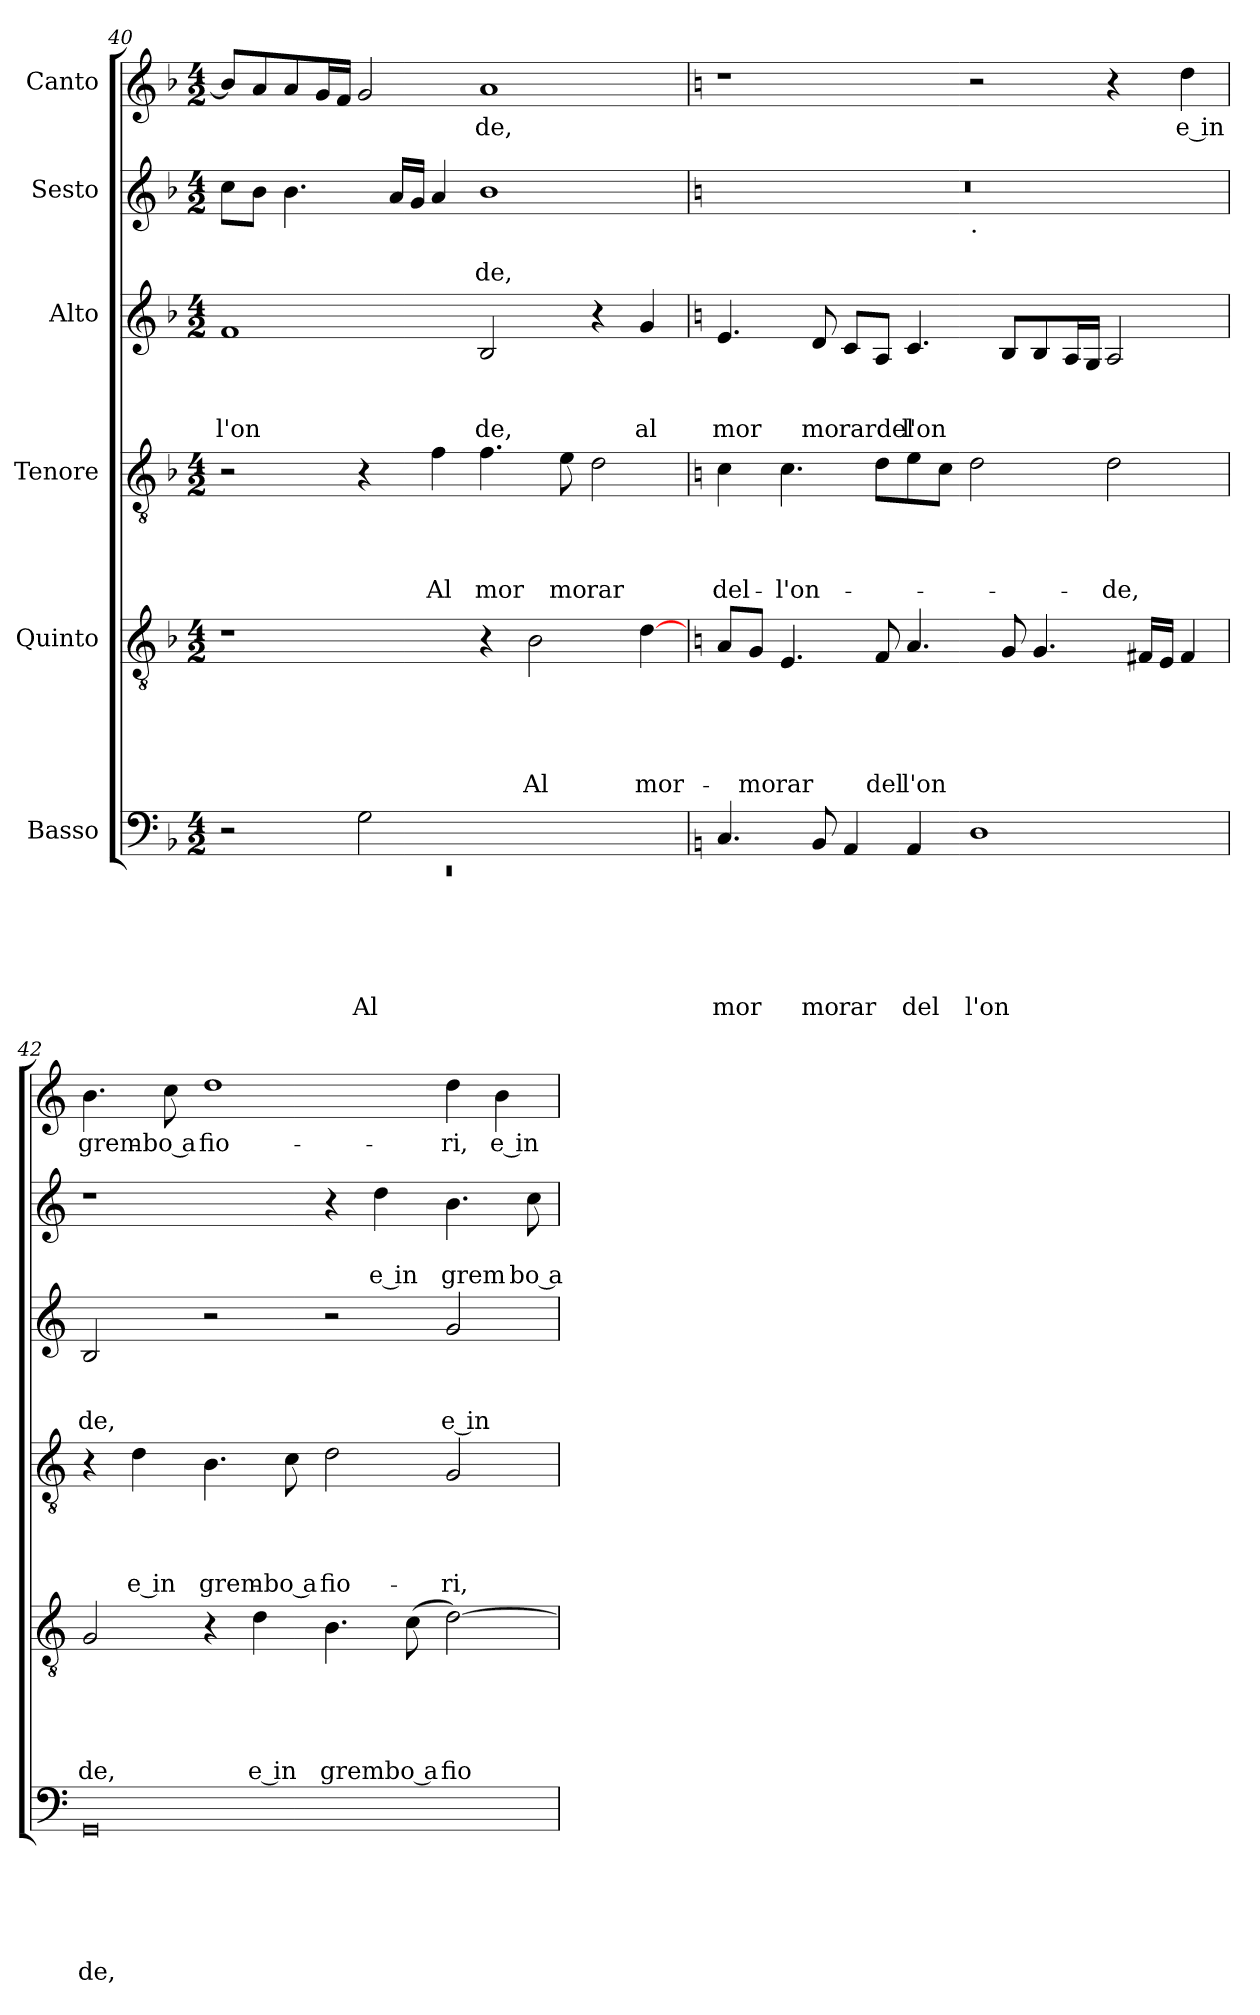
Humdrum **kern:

**kern	**text	**text	**text	**text	**text	**text	**kern	**text	**text	**text	**text	**text	**kern	**text	**text	**text	**text	**kern	**text	**text	**text	**kern	**text	**text	**kern	**text
*part6	*part6	*part6	*part6	*part6	*part6	*part6	*part5	*part5	*part5	*part5	*part5	*part5	*part4	*part4	*part4	*part4	*part4	*part3	*part3	*part3	*part3	*part2	*part2	*part2	*part1	*part1
*staff6	*staff6	*staff6	*staff6	*staff6	*staff6	*staff6	*staff5	*staff5	*staff5	*staff5	*staff5	*staff5	*staff4	*staff4	*staff4	*staff4	*staff4	*staff3	*staff3	*staff3	*staff3	*staff2	*staff2	*staff2	*staff1	*staff1
*I"Basso	*	*	*	*	*	*	*I"Quinto	*	*	*	*	*	*I"Tenore	*	*	*	*	*I"Alto	*	*	*	*I"Sesto	*	*	*I"Canto	*
*clefF4	*	*	*	*	*	*	*clefGv2	*	*	*	*	*	*clefGv2	*	*	*	*	*clefG2	*	*	*	*clefG2	*	*	*clefG2	*
*k[b-]	*	*	*	*	*	*	*k[b-]	*	*	*	*	*	*k[b-]	*	*	*	*	*k[b-]	*	*	*	*k[b-]	*	*	*k[b-]	*
*F:	*	*	*	*	*	*	*F:	*	*	*	*	*	*F:	*	*	*	*	*F:	*	*	*	*F:	*	*	*F:	*
*M4/2	*	*	*	*	*	*	*M4/2	*	*	*	*	*	*M4/2	*	*	*	*	*M4/2	*	*	*	*M4/2	*	*	*M4/2	*
=40	=40	=40	=40	=40	=40	=40	=40	=40	=40	=40	=40	=40	=40	=40	=40	=40	=40	=40	=40	=40	=40	=40	=40	=40	=40	=40
*^	*	*	*	*	*	*	*	*	*	*	*	*	*	*	*	*	*	*	*	*	*	*	*	*	*	*
!	!LO:N:vis=1	!	!	!	!	!	!	!	!	!	!	!	!	!	!	!	!	!	!	!	!	!LO:LY:b	!	!	!	!	!
*	*^	*	*	*	*	*	*	*	*	*	*	*	*	*	*	*	*	*	*	*	*	*	*	*	*	*	*
0ryy	0rEE	2r	.	.	.	.	.	.	1r	.	.	.	.	.	2r	.	.	.	.	1f	.	.	l'on	8cc\L	.	.	8bn/L]	.
.	.	.	.	.	.	.	.	.	.	.	.	.	.	.	.	.	.	.	.	.	.	.	.	8b-\J	.	.	8a/	.
.	.	.	.	.	.	.	.	.	.	.	.	.	.	.	.	.	.	.	.	.	.	.	.	4.b-\	.	.	8a/	.
.	.	.	.	.	.	.	.	.	.	.	.	.	.	.	.	.	.	.	.	.	.	.	.	.	.	.	16g/L	.
.	.	.	.	.	.	.	.	.	.	.	.	.	.	.	.	.	.	.	.	.	.	.	.	.	.	.	16f/JJ	.
!	!	!	!	!	!	!	!	!LO:LY:b	!	!	!	!	!	!	!	!	!	!	!	!	!	!	!	!	!	!	!	!
.	.	2G\	.	.	.	.	.	Al	.	.	.	.	.	.	4r	.	.	.	.	.	.	.	.	.	.	.	2g/	.
.	.	.	.	.	.	.	.	.	.	.	.	.	.	.	.	.	.	.	.	.	.	.	.	16a/LL	.	.	.	.
.	.	.	.	.	.	.	.	.	.	.	.	.	.	.	.	.	.	.	.	.	.	.	.	16g/JJ	.	.	.	.
!	!	!	!	!	!	!	!	!	!	!	!	!	!	!	!	!	!	!	!LO:LY:b	!	!	!	!	!	!	!	!	!
.	.	.	.	.	.	.	.	.	.	.	.	.	.	.	4f\	.	.	.	Al	.	.	.	.	4a/	.	.	.	.
!	!	!	!	!	!	!	!	!	!	!	!	!	!	!	!	!	!	!	!LO:LY:b	!	!	!	!LO:LY:b	!	!	!LO:LY:b	!	!LO:LY:b
.	.	1ryy	.	.	.	.	.	.	4r	.	.	.	.	.	4.f\	.	.	.	mor	2B-/	.	.	de,	1b-	.	de,	1a	de,
!	!	!	!	!	!	!	!	!	!	!	!	!	!	!LO:LY:b	!	!	!	!	!	!	!	!	!	!	!	!	!	!
.	.	.	.	.	.	.	.	.	2B-\	.	.	.	.	Al	.	.	.	.	.	.	.	.	.	.	.	.	.	.
!	!	!	!	!	!	!	!	!	!	!	!	!	!	!	!	!	!	!	!LO:LY:b	!	!	!	!	!	!	!	!	!
.	.	.	.	.	.	.	.	.	.	.	.	.	.	.	8e\	.	.	.	mo	.	.	.	.	.	.	.	.	.
!	!	!	!	!	!	!	!	!	!	!	!	!	!	!	!	!	!	!	!LO:LY:b	!	!	!	!	!	!	!	!	!
.	.	.	.	.	.	.	.	.	.	.	.	.	.	.	2d\	.	.	.	rar	4r	.	.	.	.	.	.	.	.
!	!	!	!	!	!	!	!	!	!	!	!	!	!	!LO:LY:b	!	!	!	!	!	!	!	!	!LO:LY:b	!	!	!	!	!
.	.	.	.	.	.	.	.	.	[>4d\	.	.	.	.	mor-	.	.	.	.	.	4g/	.	.	al	.	.	.	.	.
*v	*v	*v	*	*	*	*	*	*	*	*	*	*	*	*	*	*	*	*	*	*	*	*	*	*	*	*	*	*
!!LO:PB:g=z
=41	=41	=41	=41	=41	=41	=41	=41	=41	=41	=41	=41	=41	=41	=41	=41	=41	=41	=41	=41	=41	=41	=41	=41	=41	=41	=41
*k[]	*	*	*	*	*	*	*k[]	*	*	*	*	*	*k[]	*	*	*	*	*k[]	*	*	*	*k[]	*	*	*k[]	*
*C:	*	*	*	*	*	*	*C:	*	*	*	*	*	*C:	*	*	*	*	*C:	*	*	*	*C:	*	*	*C:	*
!	!	!	!	!	!	!LO:LY:b	!	!	!	!	!	!	!	!	!	!	!LO:LY:b	!	!	!	!LO:LY:b	!	!	!	!	!
*	*	*	*	*	*	*	*	*	*	*	*	*	*	*	*	*	*	*	*	*	*	*^	*	*	*	*
4.C/	.	.	.	.	.	mor	8A/L	.	.	.	.	.	4c\	.	.	.	del-	4.e/	.	.	mor	0r	1ryy	.	.	1r	.
!	!	!	!	!	!	!	!	!	!	!	!	!LO:LY:b	!	!	!	!	!	!	!	!	!	!	!	!	!	!	!
.	.	.	.	.	.	.	8G/J	.	.	.	.	-mo	.	.	.	.	.	.	.	.	.	.	.	.	.	.	.
!	!	!	!	!	!	!	!	!	!	!	!	!LO:LY:b	!	!	!	!	!LO:LY:b	!	!	!	!	!	!	!	!	!	!
.	.	.	.	.	.	.	4.E/	.	.	.	.	rar	4.c\	.	.	.	-l'on-	.	.	.	.	.	.	.	.	.	.
!	!	!	!	!	!	!LO:LY:b	!	!	!	!	!	!	!	!	!	!	!	!	!	!	!LO:LY:b	!	!	!	!	!	!
8BB/	.	.	.	.	.	mo	.	.	.	.	.	.	.	.	.	.	.	8d/	.	.	mo	.	.	.	.	.	.
!	!	!	!	!	!	!LO:LY:b	!	!	!	!	!	!	!	!	!	!	!	!	!	!	!LO:LY:b	!	!	!	!	!	!
4AA/	.	.	.	.	.	rar	.	.	.	.	.	.	.	.	.	.	.	8c/L	.	.	rardel	.	.	.	.	.	.
!	!	!	!	!	!	!	!	!	!	!	!	!LO:LY:b	!	!	!	!	!	!	!	!	!	!	!	!	!	!	!
.	.	.	.	.	.	.	8F/	.	.	.	.	del	8d\L	.	.	.	.	8A/J	.	.	.	.	.	.	.	.	.
!	!	!	!	!	!	!LO:LY:b	!	!	!	!	!	!LO:LY:b	!	!	!	!	!	!	!	!	!LO:LY:b	!	!	!	!	!	!
4AA/	.	.	.	.	.	del	4.A/	.	.	.	.	l'on	8e\	.	.	.	.	4.c/	.	.	l'on	.	.	.	.	.	.
.	.	.	.	.	.	.	.	.	.	.	.	.	8c\J	.	.	.	.	.	.	.	.	.	.	.	.	.	.
!	!	!	!	!	!	!	!	!	!	!	!	!	!	!	!	!	!	!	!	!	!	!	!LO:TX:b:t=.	!	!	!	!
!	!	!	!	!	!	!LO:LY:b	!	!	!	!	!	!	!	!	!	!	!	!	!	!	!	!	!	!	!	!	!
1D	.	.	.	.	.	l'on	.	.	.	.	.	.	2d\	.	.	.	.	.	.	.	.	.	1ryy	.	.	2r	.
.	.	.	.	.	.	.	8G/	.	.	.	.	.	.	.	.	.	.	8B/L	.	.	.	.	.	.	.	.	.
.	.	.	.	.	.	.	4.G/	.	.	.	.	.	.	.	.	.	.	8B/	.	.	.	.	.	.	.	.	.
.	.	.	.	.	.	.	.	.	.	.	.	.	.	.	.	.	.	16A/L	.	.	.	.	.	.	.	.	.
.	.	.	.	.	.	.	.	.	.	.	.	.	.	.	.	.	.	16G/JJ	.	.	.	.	.	.	.	.	.
!	!	!	!	!	!	!	!	!	!	!	!	!	!	!	!	!	!LO:LY:b	!	!	!	!	!	!	!	!	!	!
.	.	.	.	.	.	.	.	.	.	.	.	.	2d\	.	.	.	-de,	2A/	.	.	.	.	.	.	.	4r	.
.	.	.	.	.	.	.	16F#X/LL	.	.	.	.	.	.	.	.	.	.	.	.	.	.	.	.	.	.	.	.
.	.	.	.	.	.	.	16E/JJ	.	.	.	.	.	.	.	.	.	.	.	.	.	.	.	.	.	.	.	.
!	!	!	!	!	!	!	!	!	!	!	!	!	!	!	!	!	!	!	!	!	!	!	!	!	!	!	!LO:LY:b:rj
.	.	.	.	.	.	.	4F#/	.	.	.	.	.	.	.	.	.	.	.	.	.	.	.	.	.	.	4dd\	e in
=42	=42	=42	=42	=42	=42	=42	=42	=42	=42	=42	=42	=42	=42	=42	=42	=42	=42	=42	=42	=42	=42	=42	=42	=42	=42	=42	=42
!	!	!	!	!	!	!LO:LY:b	!	!	!	!	!	!LO:LY:b	!	!	!	!	!	!	!	!	!LO:LY:b	!	!	!	!	!	!LO:LY:b
*	*	*	*	*	*	*	*	*	*	*	*	*	*	*	*	*	*	*	*	*	*	*v	*v	*	*	*	*
0GG	.	.	.	.	.	de,	2G/	.	.	.	.	de,	4r	.	.	.	.	2B/	.	.	de,	1r	.	.	4.b\	grem-
!	!	!	!	!	!	!	!	!	!	!	!	!	!	!	!	!	!LO:LY:b:rj	!	!	!	!	!	!	!	!	!
.	.	.	.	.	.	.	.	.	.	.	.	.	4d\	.	.	.	e in	.	.	.	.	.	.	.	.	.
!	!	!	!	!	!	!	!	!	!	!	!	!	!	!	!	!	!	!	!	!	!	!	!	!	!	!LO:LY:b:rj
.	.	.	.	.	.	.	.	.	.	.	.	.	.	.	.	.	.	.	.	.	.	.	.	.	8cc\	-bo a
!	!	!	!	!	!	!	!	!	!	!	!	!	!	!	!	!	!LO:LY:b	!	!	!	!	!	!	!	!	!LO:LY:b
.	.	.	.	.	.	.	4r	.	.	.	.	.	4.B\	.	.	.	grem-	2r	.	.	.	.	.	.	1dd	fio-
!	!	!	!	!	!	!	!	!	!	!	!	!LO:LY:b:rj	!	!	!	!	!	!	!	!	!	!	!	!	!	!
.	.	.	.	.	.	.	4d\	.	.	.	.	e in	.	.	.	.	.	.	.	.	.	.	.	.	.	.
!	!	!	!	!	!	!	!	!	!	!	!	!	!	!	!	!	!LO:LY:b:rj	!	!	!	!	!	!	!	!	!
.	.	.	.	.	.	.	.	.	.	.	.	.	8c\	.	.	.	-bo a	.	.	.	.	.	.	.	.	.
!	!	!	!	!	!	!	!	!	!	!	!	!LO:LY:b	!	!	!	!	!LO:LY:b	!	!	!	!	!	!	!	!	!
.	.	.	.	.	.	.	4.B\	.	.	.	.	grem	2d\	.	.	.	fio-	2r	.	.	.	4r	.	.	.	.
!	!	!	!	!	!	!	!	!	!	!	!	!	!	!	!	!	!	!	!	!	!	!	!	!LO:LY:b:rj	!	!
.	.	.	.	.	.	.	.	.	.	.	.	.	.	.	.	.	.	.	.	.	.	4dd\	.	e in	.	.
!	!	!	!	!	!	!	!	!	!	!	!	!LO:LY:b:rj	!	!	!	!	!	!	!	!	!	!	!	!	!	!
.	.	.	.	.	.	.	(<8c\	.	.	.	.	bo a	.	.	.	.	.	.	.	.	.	.	.	.	.	.
!	!	!	!	!	!	!	!	!	!	!	!	!LO:LY:b	!	!	!	!	!LO:LY:b	!	!	!	!LO:LY:b:rj	!	!	!LO:LY:b	!	!LO:LY:b
.	.	.	.	.	.	.	[>2d\)	.	.	.	.	fio	2G/	.	.	.	-ri,	2g/	.	.	e in	4.b\	.	grem	4dd\	-ri,
!	!	!	!	!	!	!	!	!	!	!	!	!	!	!	!	!	!	!	!	!	!	!	!	!	!	!LO:LY:b:rj
.	.	.	.	.	.	.	.	.	.	.	.	.	.	.	.	.	.	.	.	.	.	.	.	.	4b\	e in
!	!	!	!	!	!	!	!	!	!	!	!	!	!	!	!	!	!	!	!	!	!	!	!	!LO:LY:b:rj	!	!
.	.	.	.	.	.	.	.	.	.	.	.	.	.	.	.	.	.	.	.	.	.	8cc\	.	bo a	.	.
=	=	=	=	=	=	=	=	=	=	=	=	=	=	=	=	=	=	=	=	=	=	=	=	=	=	=
*-	*-	*-	*-	*-	*-	*-	*-	*-	*-	*-	*-	*-	*-	*-	*-	*-	*-	*-	*-	*-	*-	*-	*-	*-	*-	*-
